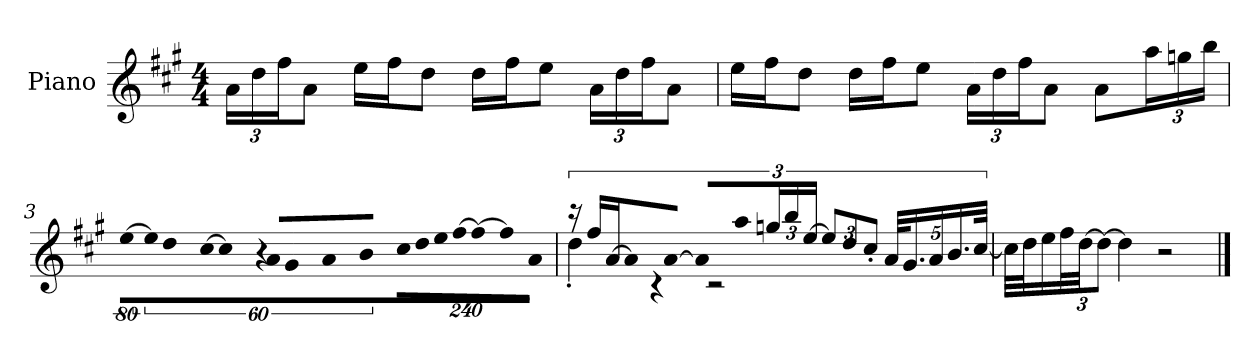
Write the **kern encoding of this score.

**kern
*part1
*staff1
*I"Piano
*I'P-no
*clefG2
*k[f#c#g#]
*M4/4
*MM90
*Xbrackettup
=1
24a\LL
24dd\
24ff#\J
8a\J
16ee\LL
16ff#\J
8dd\J
16dd\LL
16ff#\J
8ee\J
24a\LL
24dd\
24ff#\J
8a\J
=2
16ee\LL
16ff#\J
8dd\J
16dd\LL
16ff#\J
8ee\J
24a\LL
24dd\
24ff#\J
8a\J
8a\L
24aa\L
24ggn\
24bb\JJ
!!LO:LB:g=z
=3
*brackettup
!LO:N:vis=8
[640%71ee\L
!LO:N:vis=32
1920%53ee\KL]
!LO:N:vis=16
1920%107dd\
!LO:N:vis=32
[1920%53cc#\K
!LO:N:vis=16
1920%107cc#\JJ]
!LO:N:vis=32
1920%53r
!LO:N:vis=32
1920%53a/KLL
!LO:N:vis=16
1920%107g#/
!LO:N:vis=16
1920%107a/
!LO:N:vis=16
1920%107b/JJ
*Xbrackettup
!LO:N:vis=16
1920%137cc#\LL
!LO:N:vis=16
1920%137dd\
!LO:N:vis=16
1920%137ee\
!LO:N:vis=16
[1920%137ff#\J
!LO:N:vis=8
960%137ff#\_
!LO:N:vis=32
640%23ff#\LL]
!LO:N:vis=32
640%23a\JJJ
=4
*brackettup
*^
24r	4dd'\
24ff#/LL	.
[24a/	.
16a/]	.
[16a/JJ	.
16a/LL]	4r
16aa/	.
*Xbrackettup	*
24ggn/	.
24bb/	.
[24ee/JJ	.
12ee/L]	2r
12dd/	.
12cc#'/J	.
40a/KLL	.
20.g#/	.
20a/	.
20.b/	.
[40cc#/JJk	.
*v	*v
!!LO:LB:g=z
=5
32cc#\LLL]
32dd\J
16ee\
48ff#\L
[48dd\JJ
12dd\J_
4dd\]
2r
==
*-
